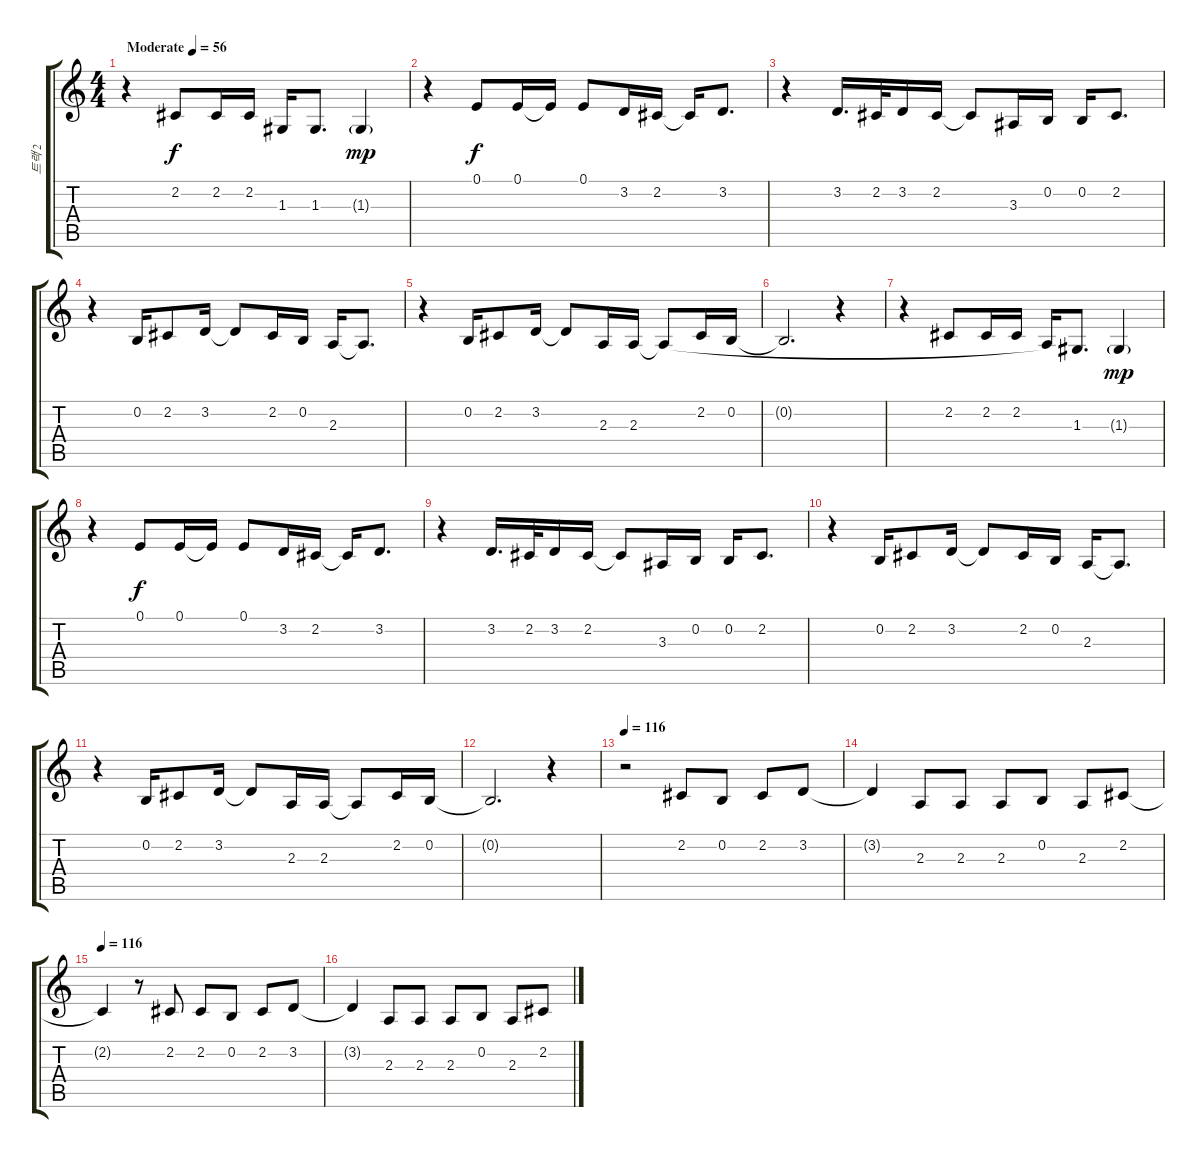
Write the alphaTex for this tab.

\track ("트랙 2" "트랙 2") {instrument lead8bassandlead}
\staff {score tabs}
\tuning (E4 B3 G3 D3 A2 E2) {hide}
\ts (4 4)
\tempo (56 "Moderate")
\clef g2
\ks c
r.4{dy f instrument lead8bassandlead} 2.2.8 2.2.16 2.2.16 1.3.16 1.3.8{d} 1.3{g}.4{dy mp} |
r.4 0.1.8{dy f} 0.1.16 0.1{t}.16{beam split} 0.1.8 3.2.16 2.2.16 2.2{t}.16 3.2.8{d} |
r.4 3.2.16{d} 2.2.32 3.2.16 2.2.16 2.2{t}.8 3.3.16 0.2.16 0.2.16 2.2.8{d} |
r.4 0.2.16 2.2.8 3.2.16 3.2{t}.8 2.2.16 0.2.16 2.3.16 2.3{t}.8{d} |
r.4 0.2.16 2.2.8 3.2.16 3.2{t}.8 2.3.16 2.3.16 2.3{t}.8 2.2.16 0.2.16 |
0.2{t}.2{d} r.4 |
r.4 2.2.8 2.2.16 2.2.16 2.3{t}.16 1.3.8{d} 1.3{g}.4{dy mp} |
r.4 0.1.8{dy f} 0.1.16 0.1{t}.16{beam split} 0.1.8 3.2.16 2.2.16 2.2{t}.16 3.2.8{d} |
r.4 3.2.16{d} 2.2.32 3.2.16 2.2.16 2.2{t}.8 3.3.16 0.2.16 0.2.16 2.2.8{d} |
r.4 0.2.16 2.2.8 3.2.16 3.2{t}.8 2.2.16 0.2.16 2.3.16 2.3{t}.8{d} |
r.4 0.2.16 2.2.8 3.2.16 3.2{t}.8 2.3.16 2.3.16 2.3{t}.8 2.2.16 0.2.16 |
0.2{t}.2{d} r.4 |
\tempo 116
r.2 2.2.8 0.2.8 2.2.8 3.2.8 |
3.2{t}.4 2.3.8 2.3.8 2.3.8 0.2.8 2.3.8 2.2.8 |
\tempo 116
2.2{t}.4 r.8 2.2.8 2.2.8 0.2.8 2.2.8 3.2.8 |
3.2{t}.4 2.3.8 2.3.8 2.3.8 0.2.8 2.3.8 2.2.8
